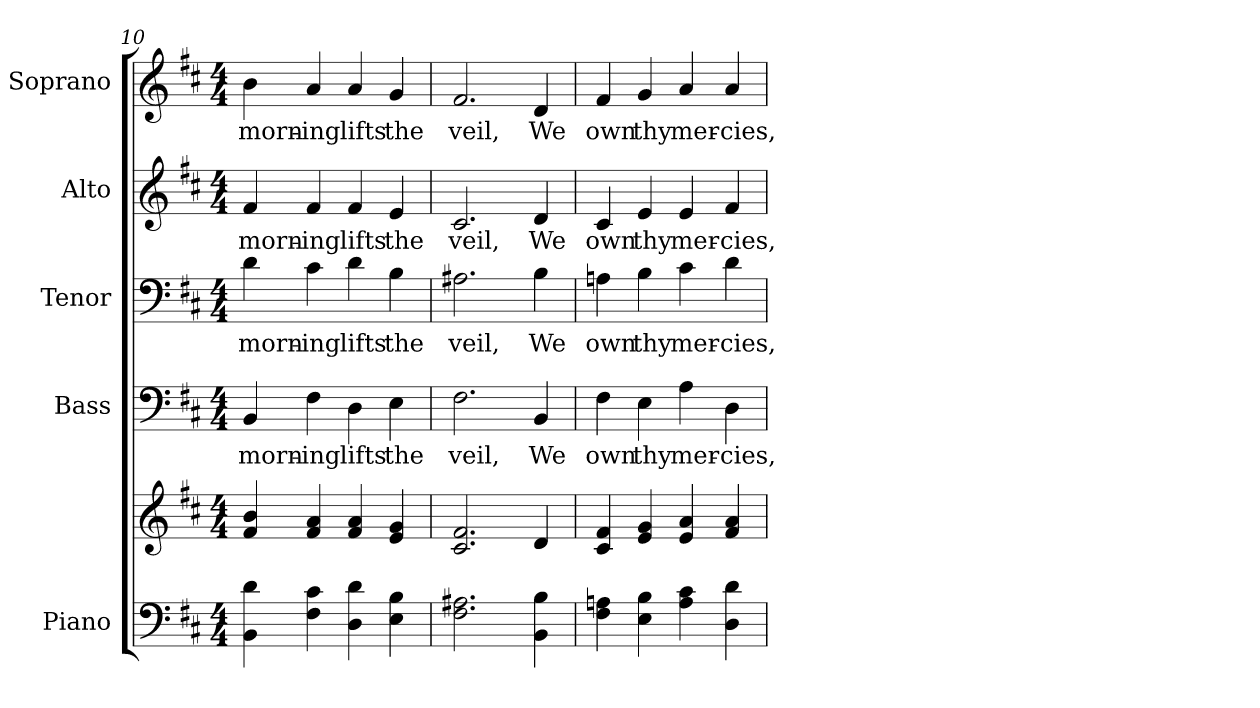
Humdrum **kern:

**kern	**kern	**kern	**text	**kern	**text	**kern	**text	**kern	**text
*part5	*part5	*part4	*part4	*part3	*part3	*part2	*part2	*part1	*part1
*staff6	*staff5	*staff4	*staff4	*staff3	*staff3	*staff2	*staff2	*staff1	*staff1
*I"Piano	*	*I"Bass	*	*I"Tenor	*	*I"Alto	*	*I"Soprano	*
*I'Pno.	*	*I'B.	*	*I'T.	*	*I'A.	*	*I'S.	*
*clefF4	*clefG2	*clefF4	*	*clefF4	*	*clefG2	*	*clefG2	*
*k[f#c#]	*k[f#c#]	*k[f#c#]	*	*k[f#c#]	*	*k[f#c#]	*	*k[f#c#]	*
*D:	*D:	*D:	*	*D:	*	*D:	*	*D:	*
*M4/4	*M4/4	*M4/4	*	*M4/4	*	*M4/4	*	*M4/4	*
=10	=10	=10	=10	=10	=10	=10	=10	=10	=10
!	!	!	!LO:LY:b:color=#000000	!	!	!	!	!	!
!	!	!	!	!	!LO:LY:b:color=#000000	!	!	!	!
!	!	!	!	!	!	!	!LO:LY:b:color=#000000	!	!
!	!	!	!	!	!	!	!	!	!LO:LY:b:color=#000000
4BBi\ 4di	4f#i/ 4bi	4BBi/	morn-	4di\	morn-	4f#i/	morn-	4bi\	morn-
!	!	!	!LO:LY:b:color=#000000	!	!	!	!	!	!
!	!	!	!	!	!LO:LY:b:color=#000000	!	!	!	!
!	!	!	!	!	!	!	!LO:LY:b:color=#000000	!	!
!	!	!	!	!	!	!	!	!	!LO:LY:b:color=#000000
4F#i\ 4c#i	4f#i/ 4ai	4F#i\	-ing	4c#i\	-ing	4f#i/	-ing	4ai/	-ing
!	!	!	!LO:LY:b:color=#000000	!	!	!	!	!	!
!	!	!	!	!	!LO:LY:b:color=#000000	!	!	!	!
!	!	!	!	!	!	!	!LO:LY:b:color=#000000	!	!
!	!	!	!	!	!	!	!	!	!LO:LY:b:color=#000000
4Di\ 4di	4f#i/ 4ai	4Di\	lifts	4di\	lifts	4f#i/	lifts	4ai/	lifts
!	!	!	!LO:LY:b:color=#000000	!	!	!	!	!	!
!	!	!	!	!	!LO:LY:b:color=#000000	!	!	!	!
!	!	!	!	!	!	!	!LO:LY:b:color=#000000	!	!
!	!	!	!	!	!	!	!	!	!LO:LY:b:color=#000000
4Ei\ 4Bi	4ei/ 4gi	4Ei\	the	4Bi\	the	4ei/	the	4gi/	the
=11	=11	=11	=11	=11	=11	=11	=11	=11	=11
!	!	!	!LO:LY:b:color=#000000	!	!	!	!	!	!
!	!	!	!	!	!LO:LY:b:color=#000000	!	!	!	!
!	!	!	!	!	!	!	!LO:LY:b:color=#000000	!	!
!	!	!	!	!	!	!	!	!	!LO:LY:b:color=#000000
2.F#i\ 2.A#Xi	2.c#i/ 2.f#i	2.F#i\	veil,	2.A#Xi\	veil,	2.c#i/	veil,	2.f#i/	veil,
!	!	!	!LO:LY:b:color=#000000	!	!	!	!	!	!
!	!	!	!	!	!LO:LY:b:color=#000000	!	!	!	!
!	!	!	!	!	!	!	!LO:LY:b:color=#000000	!	!
!	!	!	!	!	!	!	!	!	!LO:LY:b:color=#000000
4BBi\ 4Bi	4di/	4BBi/	We	4Bi\	We	4di/	We	4di/	We
!!LO:PB:g=z
=12	=12	=12	=12	=12	=12	=12	=12	=12	=12
!	!	!	!LO:LY:b:color=#000000	!	!	!	!	!	!
!	!	!	!	!	!LO:LY:b:color=#000000	!	!	!	!
!	!	!	!	!	!	!	!LO:LY:b:color=#000000	!	!
!	!	!	!	!	!	!	!	!	!LO:LY:b:color=#000000
4F#i\ 4Ani	4c#i/ 4f#i	4F#i\	own	4Ani\	own	4c#i/	own	4f#i/	own
!	!	!	!LO:LY:b:color=#000000	!	!	!	!	!	!
!	!	!	!	!	!LO:LY:b:color=#000000	!	!	!	!
!	!	!	!	!	!	!	!LO:LY:b:color=#000000	!	!
!	!	!	!	!	!	!	!	!	!LO:LY:b:color=#000000
4Ei\ 4Bi	4ei/ 4gi	4Ei\	thy	4Bi\	thy	4ei/	thy	4gi/	thy
!	!	!	!LO:LY:b:color=#000000	!	!	!	!	!	!
!	!	!	!	!	!LO:LY:b:color=#000000	!	!	!	!
!	!	!	!	!	!	!	!LO:LY:b:color=#000000	!	!
!	!	!	!	!	!	!	!	!	!LO:LY:b:color=#000000
4Ai\ 4c#i	4ei/ 4ai	4Ai\	mer-	4c#i\	mer-	4ei/	mer-	4ai/	mer-
!	!	!	!LO:LY:b:color=#000000	!	!	!	!	!	!
!	!	!	!	!	!LO:LY:b:color=#000000	!	!	!	!
!	!	!	!	!	!	!	!LO:LY:b:color=#000000	!	!
!	!	!	!	!	!	!	!	!	!LO:LY:b:color=#000000
4Di\ 4di	4f#i/ 4ai	4Di\	-cies,	4di\	-cies,	4f#i/	-cies,	4ai/	-cies,
=	=	=	=	=	=	=	=	=	=
*-	*-	*-	*-	*-	*-	*-	*-	*-	*-
